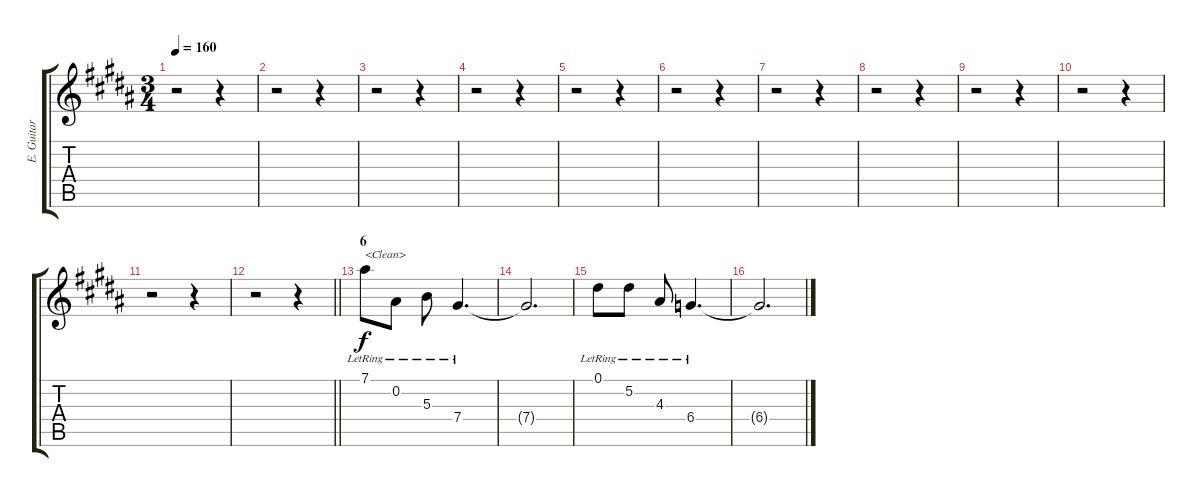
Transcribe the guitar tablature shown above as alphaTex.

\track ("E. Guitar II" "E. Guitar ") {instrument overdrivenguitar}
\staff {score tabs}
\tuning (Eb4 Bb3 Gb3 Db3 Ab2 Db2) {hide}
\ts (3 4)
\tempo 160
\clef g2
\ks b
r.2{dy f} r.4 |
r.2 r.4 |
r.2 r.4 |
r.2 r.4 |
r.2 r.4 |
r.2 r.4 |
r.2 r.4 |
r.2 r.4 |
r.2 r.4 |
r.2 r.4 |
r.2 r.4 |
\barLineRight lightlight
r.2 r.4 |
\section ("" "6")
7.1{lr}.8{txt "<Clean>" instrument electricguitarclean} 0.2{lr}.8 5.3{lr}.8 7.4{lr}.4{d} |
7.4{t}.2{d} |
0.1{lr}.8 5.2{lr}.8 4.3{lr}.8 6.4{lr}.4{d} |
6.4{t}.2{d}
